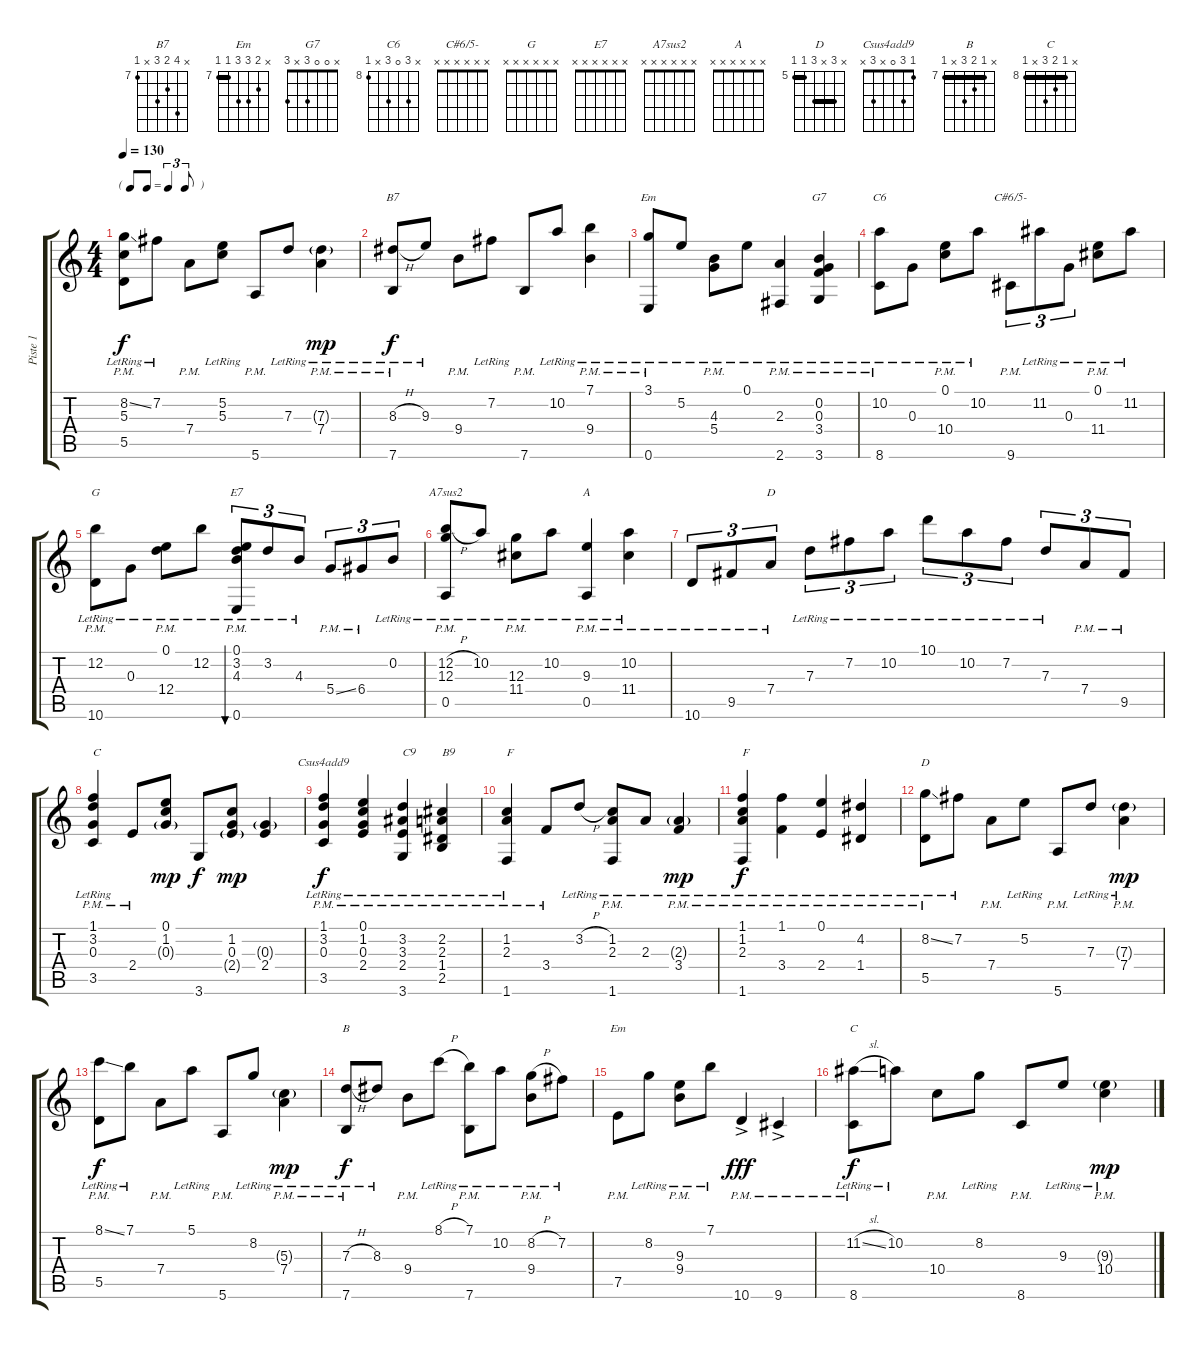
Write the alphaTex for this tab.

\track ("Piste 1" "Piste 1") {instrument acousticguitarnylon}
\staff {score tabs}
\tuning (E4 B3 G3 D3 A2 E2) {hide}
\chord ("B7" x 10 8 9 x 7) {firstfret 7}
\chord ("Em" 3 5 4 x x 0)
\chord ("G7" x 0 0 3 x 3)
\chord ("C6" x 10 0 10 x 8) {firstfret 8}
\chord ("C#6/5-" x x x x x x)
\chord ("G" x x x x x x)
\chord ("E7" x x x x x x)
\chord ("A7sus2" x x x x x x)
\chord ("A" x x x x x x)
\chord ("D" x 7 7 7 9 10) {firstfret 7 barre 7}
\chord ("Csus4add9" 1 3 0 x 3 x)
\chord ("D" x 7 x 7 5 5) {firstfret 5 barre (5 7)}
\chord ("B" x 7 8 9 x 7) {firstfret 7 barre 7}
\chord ("Em" x 8 9 9 7 7) {firstfret 7 barre 7}
\chord ("C" x 8 9 10 x 8) {firstfret 8 barre 8}
\ts (4 4)
\tf triplet8th
\tempo 130
\clef g2
\ks c
(8.2{ss lr} 5.3{lr} 5.5{pm}).8{dy f} 7.2{lr}.8 7.4{pm}.8 (5.2{lr} 5.3{lr}).8 5.6{pm}.8 7.3{lr}.8 (7.3{g lr} 7.4{pm}).4{dy mp} |
(8.3{h lr} 7.6{pm}).8{ch "B7" dy f} 9.3{lr}.8 9.4{pm}.8 7.2{lr}.8 7.6{pm}.8 10.2{lr}.8 (7.1{lr} 9.4{pm}).4 |
(3.1{lr} 0.6{pm}).8{ch "Em"} 5.2{lr}.8 (4.3{lr} 5.4{pm}).8 0.1{lr}.8 (2.3{lr} 2.6{pm}).4 (0.2{lr} 0.3{lr} 3.4{pm} 3.6{pm}).4{ch "G7"} |
(10.2{lr} 8.6{pm}).8{ch "C6"} 0.3{lr}.8 (0.1{lr} 10.4{pm}).8 10.2{lr}.8 9.6{pm}.8{tu (3 2) ch "C#6/5-"} 11.2{lr}.8{tu (3 2)} 0.3{lr}.8{tu (3 2)} (0.1{lr} 11.4{pm}).8 11.2{lr}.8 |
(12.2{lr} 10.6{pm}).8{ch "G"} 0.3{lr}.8 (0.1{lr} 12.4{pm}).8 12.2{lr}.8 (0.1{lr} 3.2{lr} 4.3{lr} 0.6{pm}).8{tu (3 2) bu 480 ch "E7"} 3.2{lr}.8{tu (3 2)} 4.3{lr}.8{tu (3 2)} 5.4{ss pm}.8{tu (3 2)} 6.4{pm}.8{tu (3 2)} 0.2{lr}.8{tu (3 2)} |
(12.2{h lr} 12.3{lr} 0.5{pm}).8{ch "A7sus2"} 10.2{lr}.8 (12.3{lr} 11.4{pm}).8 10.2{lr}.8 (9.3{lr} 0.5{pm}).4{ch "A"} (10.2{lr} 11.4{pm}).4 |
10.6{pm}.8{tu (3 2)} 9.5{pm}.8{tu (3 2)} 7.4{pm}.8{tu (3 2) ch "D"} 7.3{lr}.8{tu (3 2)} 7.2{lr}.8{tu (3 2)} 10.2{lr}.8{tu (3 2)} 10.1{lr}.8{tu (3 2)} 10.2{lr}.8{tu (3 2)} 7.2{lr}.8{tu (3 2)} 7.3{lr}.8{tu (3 2)} 7.4{pm}.8{tu (3 2)} 9.5{pm}.8{tu (3 2)} |
(1.1{lr} 3.2{lr} 0.3{lr} 3.5{pm}).4{txt "C"} 2.4{pm}.8 (0.1 1.2 0.3{g}).8{dy mp} 3.6.8{dy f} (1.2 0.3 2.4{g}).8{dy mp} (0.3{g} 2.4).4 |
(1.1{lr} 3.2{lr} 0.3{lr} 3.5{pm}).4{ch "Csus4add9" dy f} (0.1{lr} 1.2{lr} 0.3{lr} 2.4{pm}).4 (3.2{lr} 3.3{lr} 2.4{pm} 3.6).4{txt "C9"} (2.2{lr} 2.3{lr} 1.4{pm} 2.5{pm}).4{txt "B9"} |
(1.2{lr} 2.3{lr} 1.6{pm}).4{txt "F"} 3.4{pm}.8 3.2{h lr}.8 (1.2{lr} 2.3{lr} 1.6{pm}).8 2.3{lr}.8 (2.3{g lr} 3.4{pm}).4{dy mp} |
(1.1{lr} 1.2{lr} 2.3{lr} 1.6{pm}).4{txt "F" dy f} (1.1{lr} 3.4{pm}).4 (0.1{lr} 2.4{pm}).4 (4.2{lr} 1.4{pm}).4 |
(8.2{ss lr} 5.5{pm}).8{ch "D"} 7.2{lr}.8 7.4{pm}.8 5.2{lr}.8 5.6{pm}.8 7.3{lr}.8 (7.3{g lr} 7.4{pm}).4{dy mp} |
(8.1{ss lr} 5.5{pm}).8{dy f} 7.1{lr}.8 7.4{pm}.8 5.1{lr}.8 5.6{pm}.8 8.2{lr}.8 (5.3{g lr} 7.4{pm}).4{dy mp} |
(7.3{h lr} 7.6{pm}).8{ch "B" dy f} 8.3{lr}.8 9.4{pm}.8 8.1{h lr}.8 (7.1{lr} 7.6{pm}).8 10.2{lr}.8 (8.2{h lr} 9.4{pm}).8 7.2{lr}.8 |
7.5{pm}.8{ch "Em"} 8.2{lr}.8 (9.3{lr} 9.4{pm}).8 7.1{lr}.8 10.6{ac pm}.4{dy fff} 9.6{ac pm}.4 |
(11.2{sl lr} 8.6{pm}).8{ch "C" dy f} 10.2{lr}.8 10.4{pm}.8 8.2{lr}.8 8.6{pm}.8 9.3{lr}.8 (9.3{g lr} 10.4{pm}).4{dy mp}
